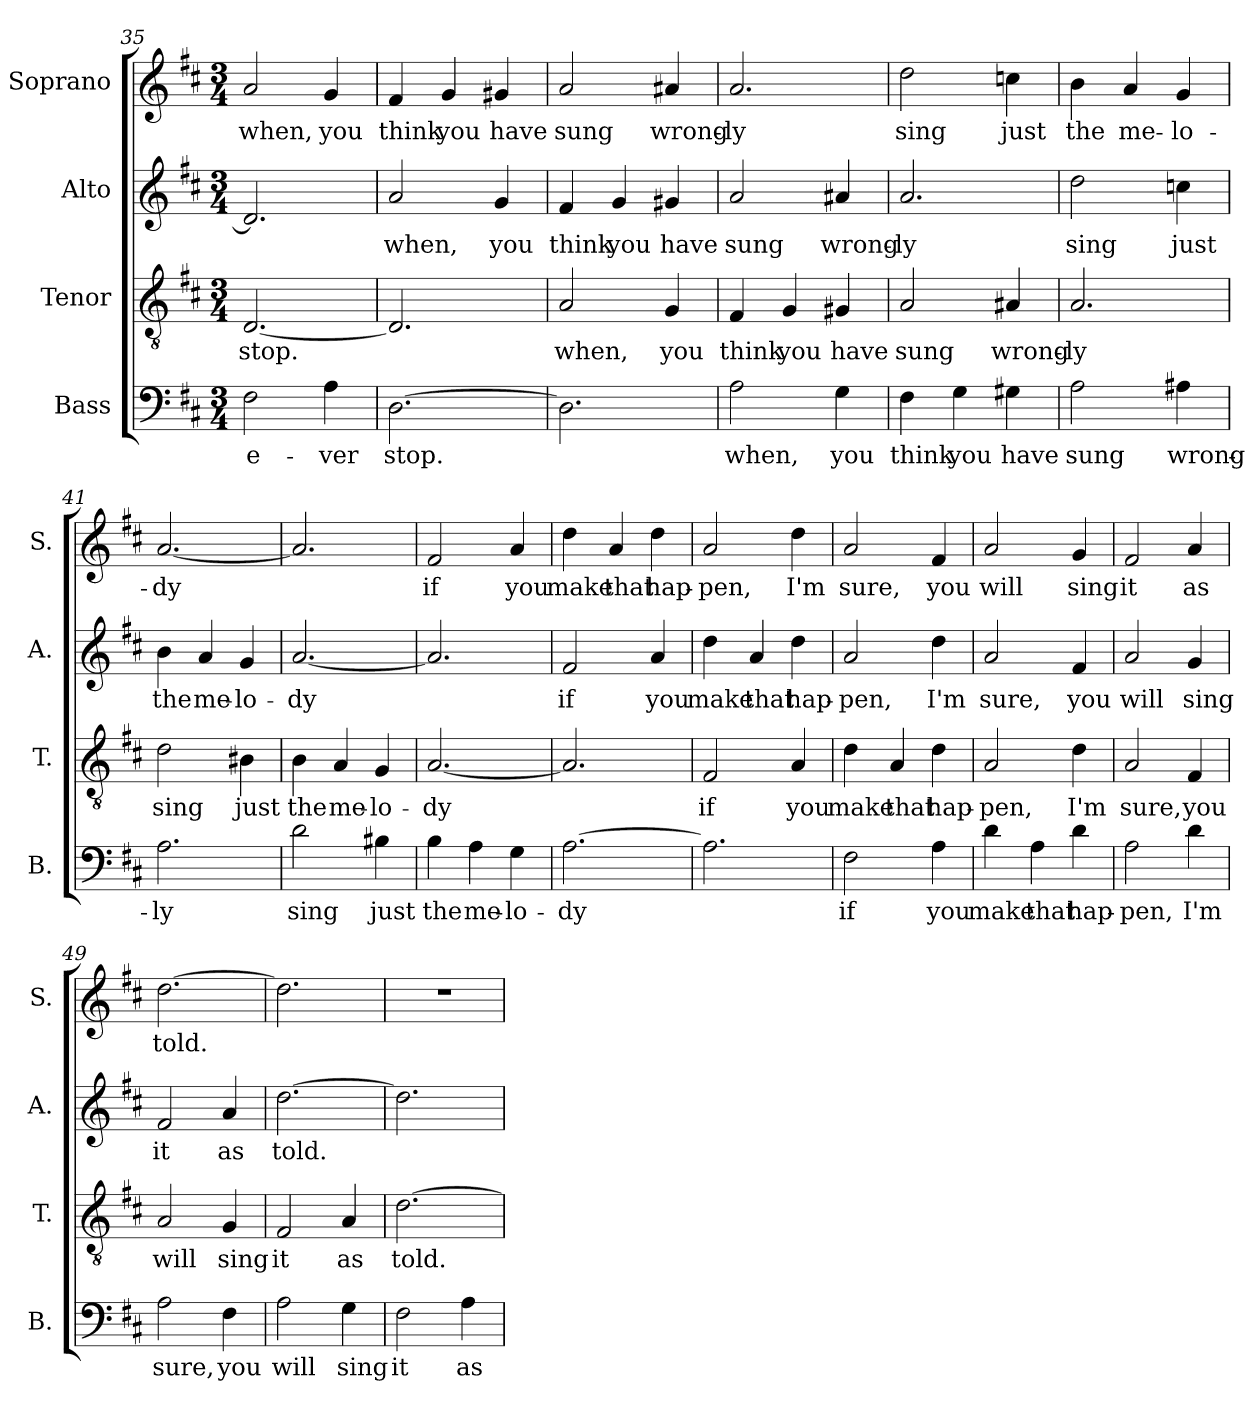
**kern	**text	**kern	**text	**kern	**text	**kern	**text
*part4	*part4	*part3	*part3	*part2	*part2	*part1	*part1
*staff4	*staff4	*staff3	*staff3	*staff2	*staff2	*staff1	*staff1
*I"Bass	*	*I"Tenor	*	*I"Alto	*	*I"Soprano	*
*I'B.	*	*I'T.	*	*I'A.	*	*I'S.	*
!!LO:LB:g=z
*clefF4	*	*clefGv2	*	*clefG2	*	*clefG2	*
*k[f#c#]	*	*k[f#c#]	*	*k[f#c#]	*	*k[f#c#]	*
*M3/4	*	*M3/4	*	*M3/4	*	*M3/4	*
=35	=35	=35	=35	=35	=35	=35	=35
!	!LO:LY:b	!	!LO:LY:b	!	!	!	!LO:LY:b
2F#\	e-	[2.D/	stop.	2.d/]	.	2a/	when,
!	!LO:LY:b	!	!	!	!	!	!LO:LY:b
4A\	-ver	.	.	.	.	4g/	you
=36	=36	=36	=36	=36	=36	=36	=36
!	!LO:LY:b	!	!	!	!LO:LY:b	!	!LO:LY:b
[2.D\	stop.	2.D/]	.	2a/	when,	4f#/	think
!	!	!	!	!	!	!	!LO:LY:b
.	.	.	.	.	.	4g/	you
!	!	!	!	!	!LO:LY:b	!	!LO:LY:b
.	.	.	.	4g/	you	4g#X/	have
=37	=37	=37	=37	=37	=37	=37	=37
!	!	!	!LO:LY:b	!	!LO:LY:b	!	!LO:LY:b
2.D\]	.	2A/	when,	4f#/	think	2a/	sung
!	!	!	!	!	!LO:LY:b	!	!
.	.	.	.	4g/	you	.	.
!	!	!	!LO:LY:b	!	!LO:LY:b	!	!LO:LY:b
.	.	4G/	you	4g#X/	have	4a#X/	wrong-
=38	=38	=38	=38	=38	=38	=38	=38
!	!LO:LY:b	!	!LO:LY:b	!	!LO:LY:b	!	!LO:LY:b
2A\	when,	4F#/	think	2a/	sung	2.a/	-ly
!	!	!	!LO:LY:b	!	!	!	!
.	.	4G/	you	.	.	.	.
!	!LO:LY:b	!	!LO:LY:b	!	!LO:LY:b	!	!
4G\	you	4G#X/	have	4a#X/	wrong-	.	.
=39	=39	=39	=39	=39	=39	=39	=39
!	!LO:LY:b	!	!LO:LY:b	!	!LO:LY:b	!	!LO:LY:b
4F#\	think	2A/	sung	2.a/	-ly	2dd\	sing
!	!LO:LY:b	!	!	!	!	!	!
4G\	you	.	.	.	.	.	.
!	!LO:LY:b	!	!LO:LY:b	!	!	!	!LO:LY:b
4G#X\	have	4A#X/	wrong-	.	.	4ccn\	just
=40	=40	=40	=40	=40	=40	=40	=40
!	!LO:LY:b	!	!LO:LY:b	!	!LO:LY:b	!	!LO:LY:b
2A\	sung	2.A/	-ly	2dd\	sing	4b\	the
!	!	!	!	!	!	!	!LO:LY:b
.	.	.	.	.	.	4a/	me-
!	!LO:LY:b	!	!	!	!LO:LY:b	!	!LO:LY:b
4A#X\	wrong-	.	.	4ccn\	just	4g/	-lo-
!!LO:PB:g=z
=41	=41	=41	=41	=41	=41	=41	=41
!	!LO:LY:b	!	!LO:LY:b	!	!LO:LY:b	!	!LO:LY:b
2.A\	-ly	2d\	sing	4b\	the	[2.a/	-dy
!	!	!	!	!	!LO:LY:b	!	!
.	.	.	.	4a/	me-	.	.
!	!	!	!LO:LY:b	!	!LO:LY:b	!	!
.	.	4B#X\	just	4g/	-lo-	.	.
=42	=42	=42	=42	=42	=42	=42	=42
!	!LO:LY:b	!	!LO:LY:b	!	!LO:LY:b	!	!
2d\	sing	4B\	the	[2.a/	-dy	2.a/]	.
!	!	!	!LO:LY:b	!	!	!	!
.	.	4A/	me-	.	.	.	.
!	!LO:LY:b	!	!LO:LY:b	!	!	!	!
4B#X\	just	4G/	-lo-	.	.	.	.
=43	=43	=43	=43	=43	=43	=43	=43
!	!LO:LY:b	!	!LO:LY:b	!	!	!	!LO:LY:b
4B\	the	[2.A/	-dy	2.a/]	.	2f#/	if
!	!LO:LY:b	!	!	!	!	!	!
4A\	me-	.	.	.	.	.	.
!	!LO:LY:b	!	!	!	!	!	!LO:LY:b
4G\	-lo-	.	.	.	.	4a/	you
=44	=44	=44	=44	=44	=44	=44	=44
!	!LO:LY:b	!	!	!	!LO:LY:b	!	!LO:LY:b
[2.A\	-dy	2.A/]	.	2f#/	if	4dd\	make
!	!	!	!	!	!	!	!LO:LY:b
.	.	.	.	.	.	4a/	that
!	!	!	!	!	!LO:LY:b	!	!LO:LY:b
.	.	.	.	4a/	you	4dd\	hap-
=45	=45	=45	=45	=45	=45	=45	=45
!	!	!	!LO:LY:b	!	!LO:LY:b	!	!LO:LY:b
2.A\]	.	2F#/	if	4dd\	make	2a/	-pen,
!	!	!	!	!	!LO:LY:b	!	!
.	.	.	.	4a/	that	.	.
!	!	!	!LO:LY:b	!	!LO:LY:b	!	!LO:LY:b
.	.	4A/	you	4dd\	hap-	4dd\	I'm
=46	=46	=46	=46	=46	=46	=46	=46
!	!LO:LY:b	!	!LO:LY:b	!	!LO:LY:b	!	!LO:LY:b
2F#\	if	4d\	make	2a/	-pen,	2a/	sure,
!	!	!	!LO:LY:b	!	!	!	!
.	.	4A/	that	.	.	.	.
!	!LO:LY:b	!	!LO:LY:b	!	!LO:LY:b	!	!LO:LY:b
4A\	you	4d\	hap-	4dd\	I'm	4f#/	you
!!LO:LB:g=z
=47	=47	=47	=47	=47	=47	=47	=47
!	!LO:LY:b	!	!LO:LY:b	!	!LO:LY:b	!	!LO:LY:b
4d\	make	2A/	-pen,	2a/	sure,	2a/	will
!	!LO:LY:b	!	!	!	!	!	!
4A\	that	.	.	.	.	.	.
!	!LO:LY:b	!	!LO:LY:b	!	!LO:LY:b	!	!LO:LY:b
4d\	hap-	4d\	I'm	4f#/	you	4g/	sing
=48	=48	=48	=48	=48	=48	=48	=48
!	!LO:LY:b	!	!LO:LY:b	!	!LO:LY:b	!	!LO:LY:b
2A\	-pen,	2A/	sure,	2a/	will	2f#/	it
!	!LO:LY:b	!	!LO:LY:b	!	!LO:LY:b	!	!LO:LY:b
4d\	I'm	4F#/	you	4g/	sing	4a/	as
=49	=49	=49	=49	=49	=49	=49	=49
!	!LO:LY:b	!	!LO:LY:b	!	!LO:LY:b	!	!LO:LY:b
2A\	sure,	2A/	will	2f#/	it	[2.dd\	told.
!	!LO:LY:b	!	!LO:LY:b	!	!LO:LY:b	!	!
4F#\	you	4G/	sing	4a/	as	.	.
=50	=50	=50	=50	=50	=50	=50	=50
!	!LO:LY:b	!	!LO:LY:b	!	!LO:LY:b	!	!
2A\	will	2F#/	it	[2.dd\	told.	2.dd\]	.
!	!LO:LY:b	!	!LO:LY:b	!	!	!	!
4G\	sing	4A/	as	.	.	.	.
=51	=51	=51	=51	=51	=51	=51	=51
!	!LO:LY:b	!	!LO:LY:b	!	!	!	!
2F#\	it	[2.d\	told.	2.dd\]	.	2.r	.
!	!LO:LY:b	!	!	!	!	!	!
4A\	as	.	.	.	.	.	.
=	=	=	=	=	=	=	=
*-	*-	*-	*-	*-	*-	*-	*-
